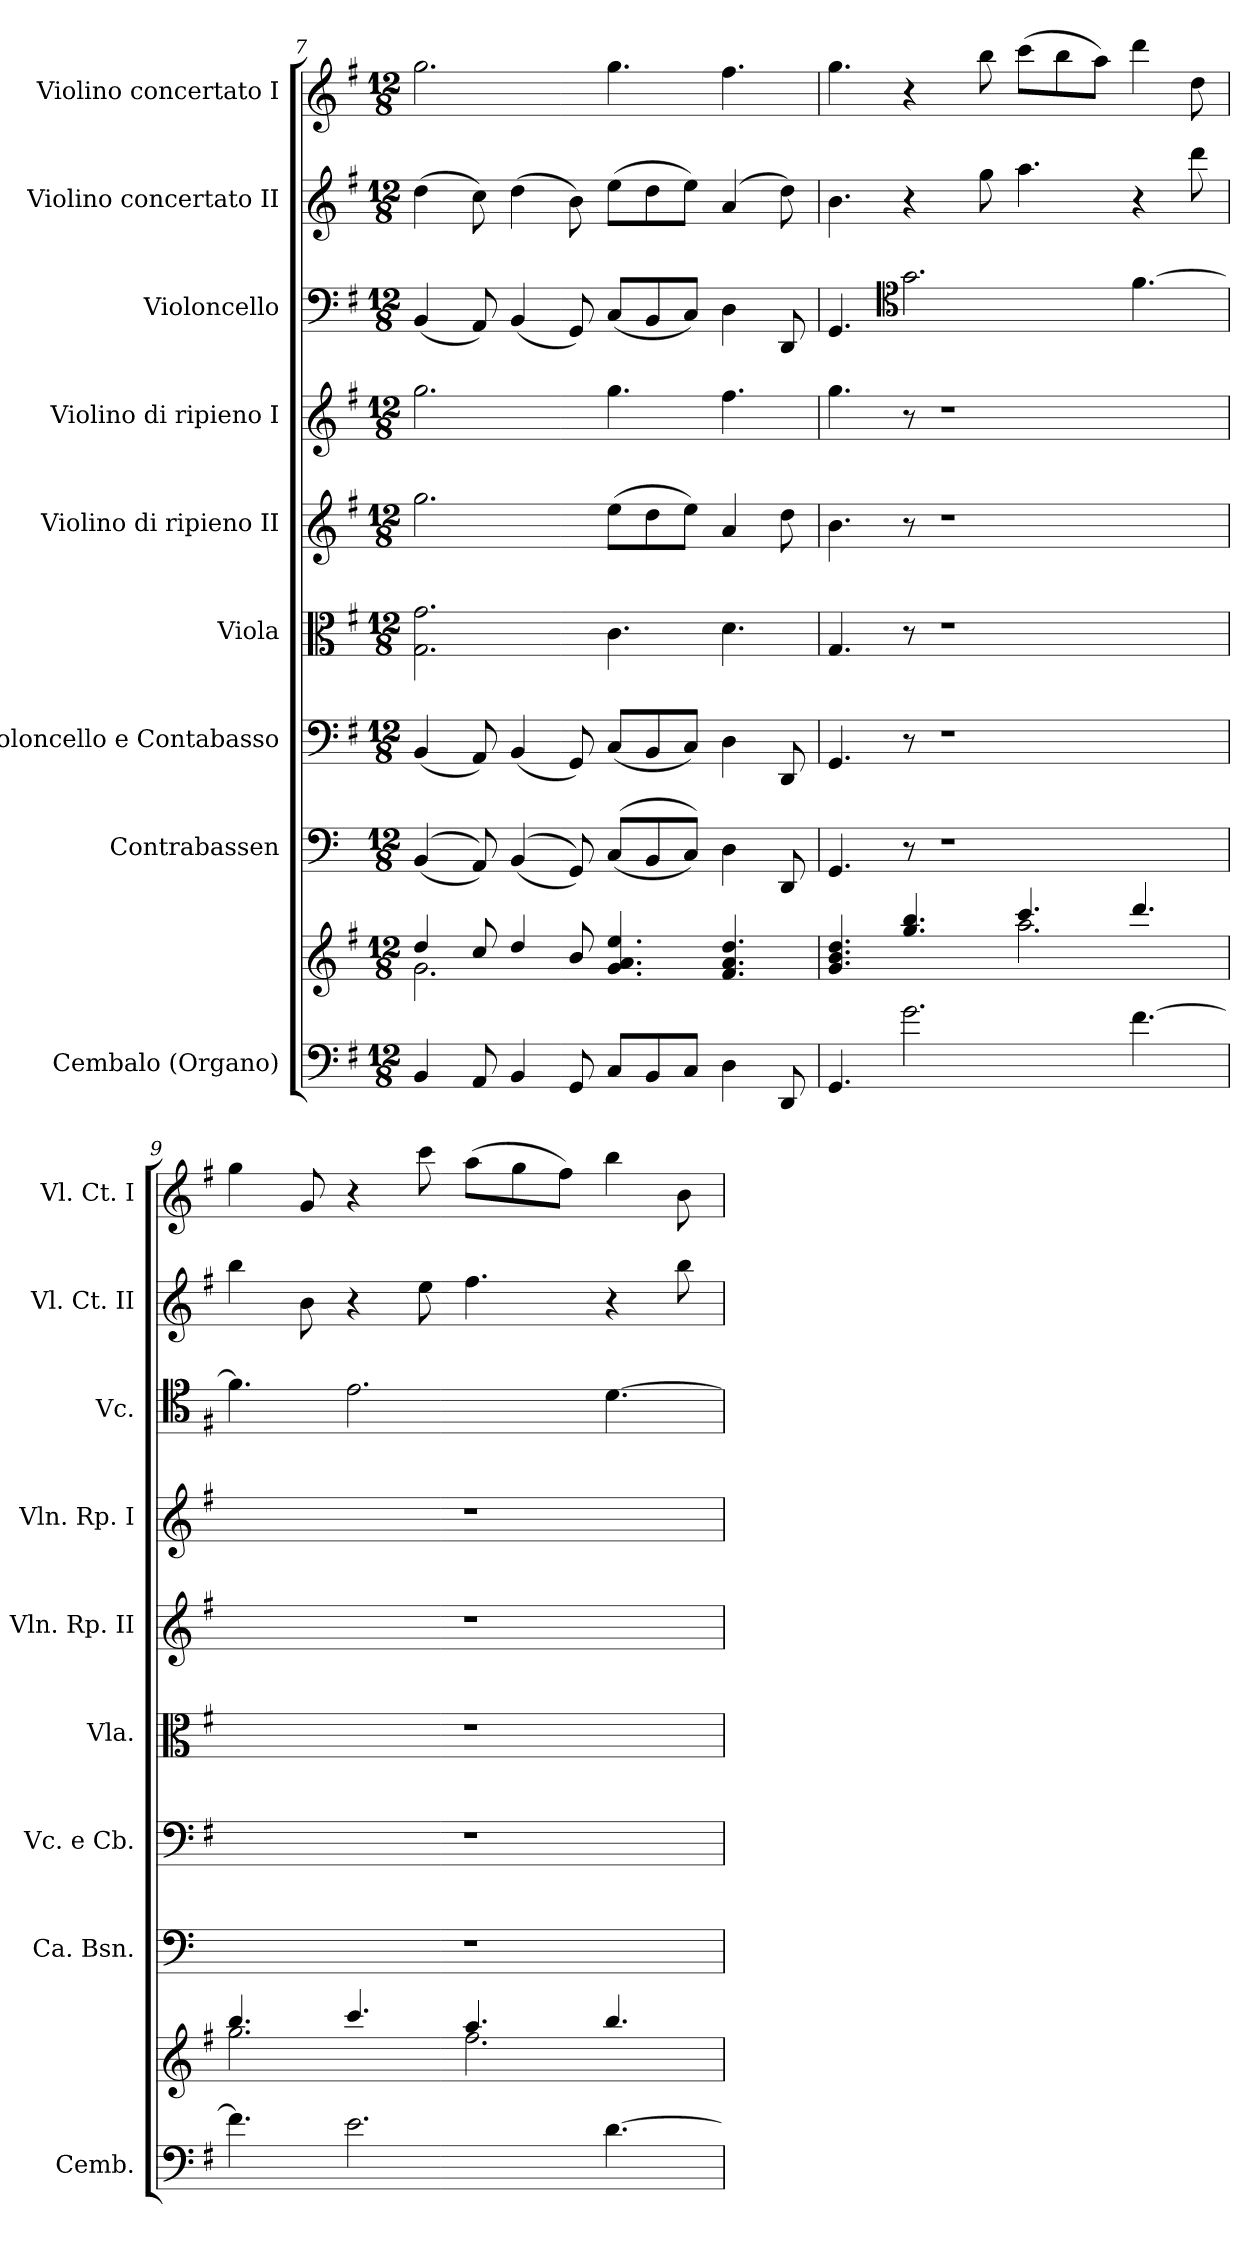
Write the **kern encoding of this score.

**kern	**kern	**kern	**kern	**kern	**kern	**kern	**kern	**kern	**kern
*part9	*part9	*part8	*part7	*part6	*part5	*part4	*part3	*part2	*part1
*staff10	*staff9	*staff8	*staff7	*staff6	*staff5	*staff4	*staff3	*staff2	*staff1
*I"Cembalo (Organo)	*	*I"Contrabassen	*I"Violoncello e Contabasso	*I"Viola	*I"Violino di ripieno II	*I"Violino di ripieno I	*I"Violoncello	*I"Violino concertato II	*I"Violino concertato I
*I'Cemb.	*	*I'Ca. Bsn.	*I'Vc. e Cb.	*I'Vla.	*I'Vln. Rp. II	*I'Vln. Rp. I	*I'Vc.	*I'Vl. Ct. II	*I'Vl. Ct. I
*clefF4	*clefG2	*clefF4	*clefF4	*clefC3	*clefG2	*clefG2	*clefF4	*clefG2	*clefG2
*	*	*ITrd7c12	*	*	*	*	*	*	*
*k[f#]	*k[f#]	*k[]	*k[f#]	*k[f#]	*k[f#]	*k[f#]	*k[f#]	*k[f#]	*k[f#]
*M12/8	*M12/8	*M12/8	*M12/8	*M12/8	*M12/8	*M12/8	*M12/8	*M12/8	*M12/8
=7	=7	=7	=7	=7	=7	=7	=7	=7	=7
*	*^	*	*	*	*	*	*	*	*
4BB/	4dd/	2.g\	(<(<4BBB/	(<4BB/	2.G\ 2.g\	2.gg\	2.gg\	(<4BB/	(>4dd\	2.gg\
8AA/	8cc/	.	8AAA/))	8AA/)	.	.	.	8AA/)	8cc\)	.
4BB/	4dd/	.	(<(<4BBB/	(<4BB/	.	.	.	(<4BB/	(>4dd\	.
8GG/	8b/	.	8GGG/))	8GG/)	.	.	.	8GG/)	8b\)	.
8C/L	4.g/ 4.a/ 4.ee/	2.ryy	(<(<8CC/L	(<8C/L	4.c\	(>8ee\L	4.gg\	(<8C/L	(>8ee\L	4.gg\
8BB/	.	.	8BBB/	8BB/	.	8dd\	.	8BB/	8dd\	.
8C/J	.	.	8CC/J))	8C/J)	.	8ee\J)	.	8C/J)	8ee\J)	.
4D\	4.f#/ 4.a/ 4.dd/	.	4DD\	4D\	4.d\	4a/	4.ff#\	4D\	(>4a/	4.ff#\
8DD/	.	.	8DDD/	8DD/	.	8dd\	.	8DD/	8dd\)	.
=8	=8	=8	=8	=8	=8	=8	=8	=8	=8	=8
4.GG/	4.g/ 4.b/ 4.dd/	2.ryy	4.GGG/	4.GG/	4.G/	4.b\	4.gg\	4.GG/	4.b\	4.gg\
*	*	*	*	*	*	*	*	*clefC4	*	*
2.g\	4.gg/ 4.bb/	.	8r	8r	8r	8r	8r	2.g\	4r	4r
.	.	.	1r	1r	1r	1r	1r	.	.	.
.	.	.	.	.	.	.	.	.	8gg\	8bb\
.	4.ccc/	2.aa\	.	.	.	.	.	.	4.aa\	(>8ccc\L
.	.	.	.	.	.	.	.	.	.	8bb\
.	.	.	.	.	.	.	.	.	.	8aa\J)
[4.f#\	4.ddd/	.	.	.	.	.	.	[4.f#\	4r	4ddd\
.	.	.	.	.	.	.	.	.	8ddd\	8dd\
!!LO:PB:g=z
=9	=9	=9	=9	=9	=9	=9	=9	=9	=9	=9
4.f#\]	4.bb/	2.gg\	1.r	1.r	1.r	1.r	1.r	4.f#\]	4bb\	4gg\
.	.	.	.	.	.	.	.	.	8b\	8g/
2.e\	4.ccc/	.	.	.	.	.	.	2.e\	4r	4r
.	.	.	.	.	.	.	.	.	8ee\	8ccc\
.	4.aa/	2.ff#\	.	.	.	.	.	.	4.ff#\	(>8aa\L
.	.	.	.	.	.	.	.	.	.	8gg\
.	.	.	.	.	.	.	.	.	.	8ff#\J)
[4.d\	4.bb/	.	.	.	.	.	.	[4.d\	4r	4bb\
.	.	.	.	.	.	.	.	.	8bb\	8b\
*	*v	*v	*	*	*	*	*	*	*	*
=	=	=	=	=	=	=	=	=	=
*-	*-	*-	*-	*-	*-	*-	*-	*-	*-
